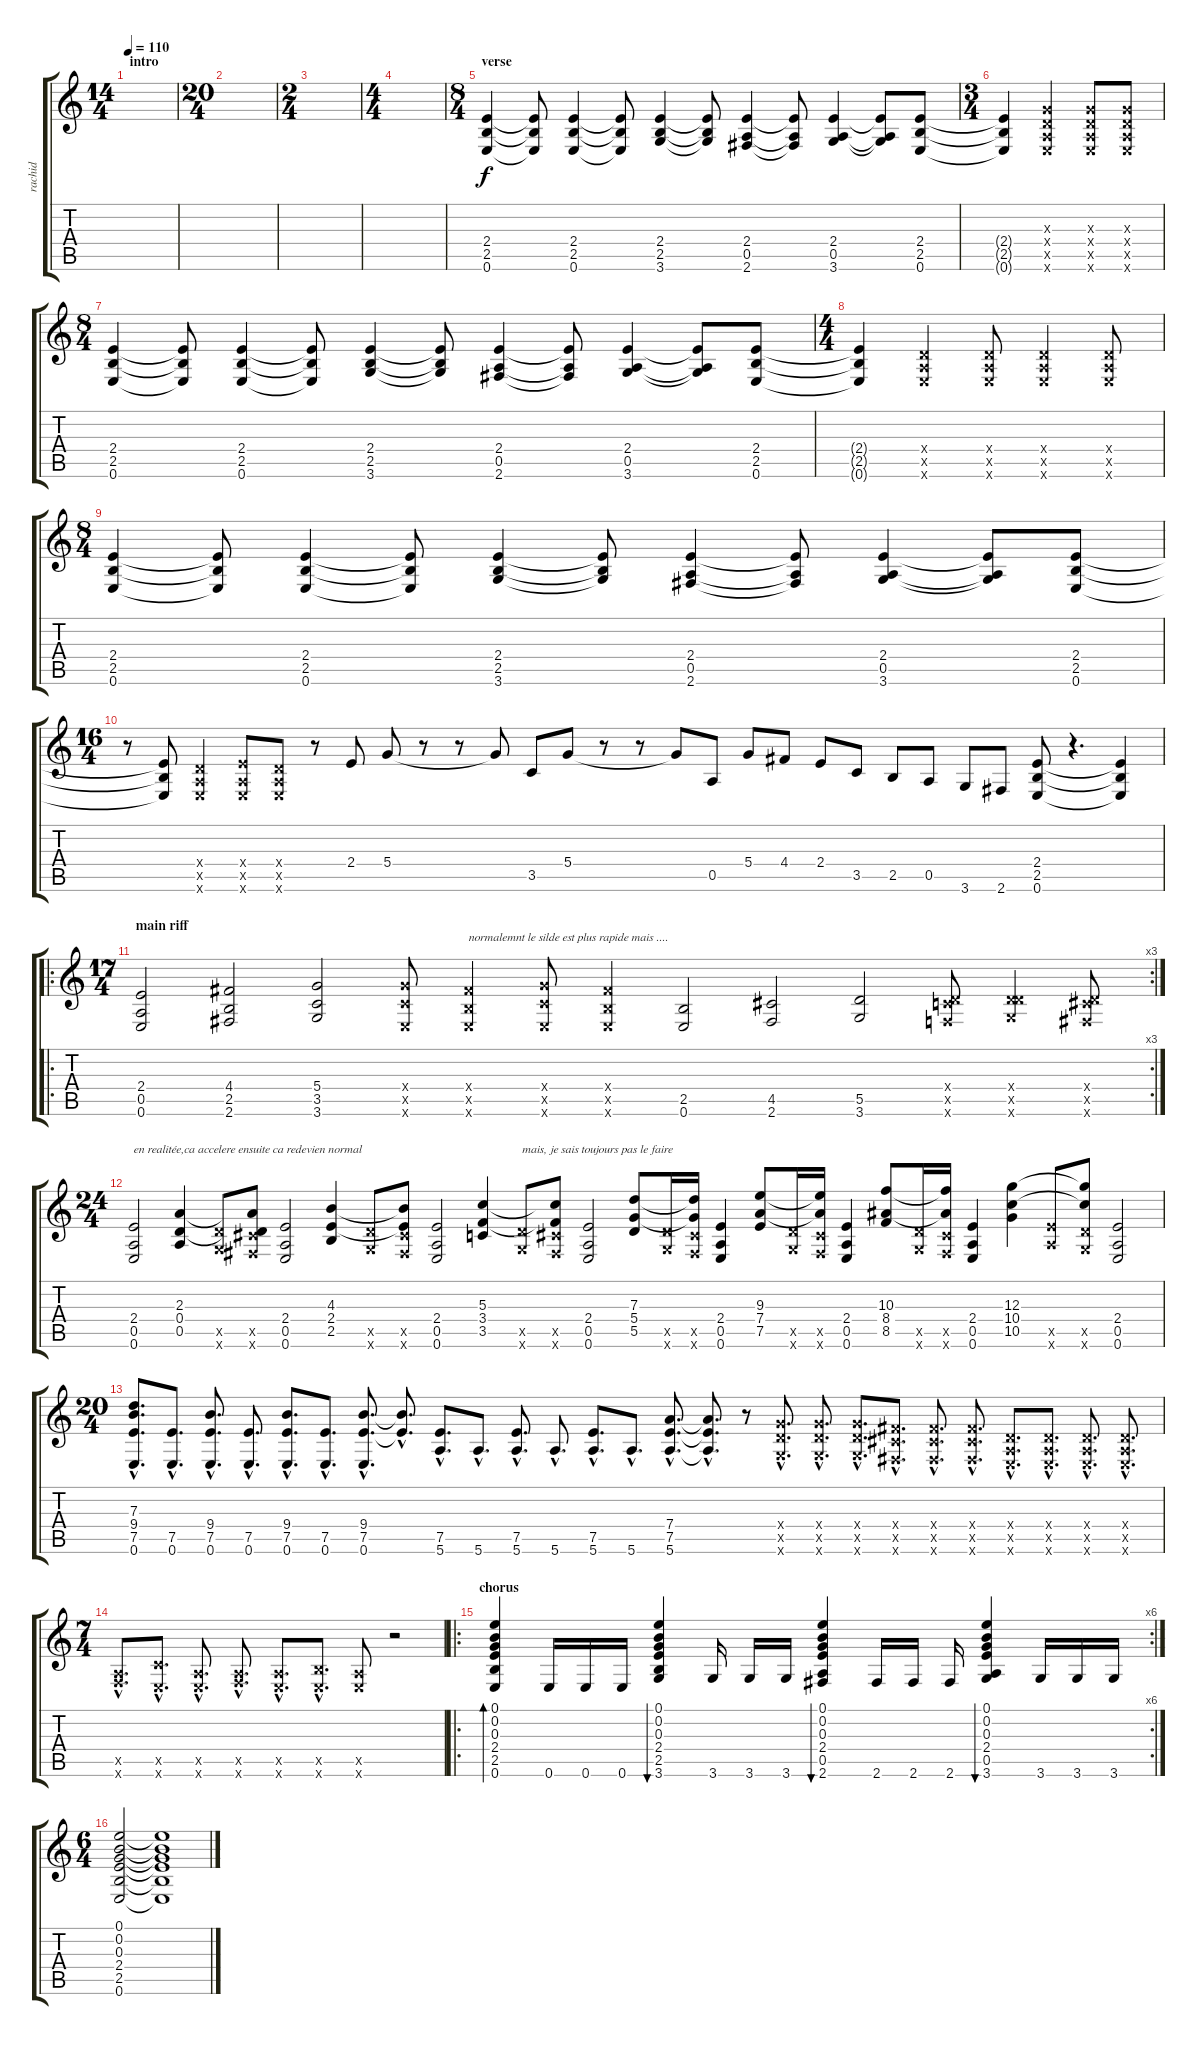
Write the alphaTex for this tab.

\track ("rachid" "rachid") {instrument distortionguitar}
\staff {score tabs}
\tuning (E4 B3 G3 D3 A2 E2) {hide}
\ts (14 4)
\section ("" "intro")
\tempo 110
\clef g2
\ks c
|
\ts (20 4)
|
\ts (2 4)
|
\ts (4 4)
|
\ts (8 4)
\section ("" "verse")
(2.4 2.5 0.6).4 (2.4{t} 2.5{t} 0.6{t}).8 (2.4 2.5 0.6).4 (2.4{t} 2.5{t} 0.6{t}).8 (2.4 2.5 3.6).4 (2.4{t} 2.5{t} 3.6{t}).8 (2.4 0.5 2.6).4 (2.4{t} 0.5{t} 2.6{t}).8 (2.4 0.5 3.6).4 (2.4{t} 0.5{t} 3.6{t}).8 (2.4 2.5 0.6).8 |
\ts (3 4)
(2.4{t} 2.5{t} 0.6{t}).4 (0.3{x} 0.4{x} 0.5{x} 0.6{x}).4 (0.3{x} 0.4{x} 0.5{x} 0.6{x}).8 (0.3{x} 0.4{x} 0.5{x} 0.6{x}).8 |
\ts (8 4)
(2.4 2.5 0.6).4 (2.4{t} 2.5{t} 0.6{t}).8 (2.4 2.5 0.6).4 (2.4{t} 2.5{t} 0.6{t}).8 (2.4 2.5 3.6).4 (2.4{t} 2.5{t} 3.6{t}).8 (2.4 0.5 2.6).4 (2.4{t} 0.5{t} 2.6{t}).8 (2.4 0.5 3.6).4 (2.4{t} 0.5{t} 3.6{t}).8 (2.4 2.5 0.6).8 |
\ts (4 4)
(2.4{t} 2.5{t} 0.6{t}).4 (0.4{x} 0.5{x} 0.6{x}).4 (0.4{x} 0.5{x} 0.6{x}).8 (0.4{x} 0.5{x} 0.6{x}).4 (0.4{x} 0.5{x} 0.6{x}).8 |
\ts (8 4)
(2.4 2.5 0.6).4 (2.4{t} 2.5{t} 0.6{t}).8 (2.4 2.5 0.6).4 (2.4{t} 2.5{t} 0.6{t}).8 (2.4 2.5 3.6).4 (2.4{t} 2.5{t} 3.6{t}).8 (2.4 0.5 2.6).4 (2.4{t} 0.5{t} 2.6{t}).8 (2.4 0.5 3.6).4 (2.4{t} 0.5{t} 3.6{t}).8 (2.4 2.5 0.6).8 |
\ts (16 4)
r.8 (2.4{t} 2.5{t} 0.6{t}).8 (0.4{x} 0.5{x} 0.6{x}).4 (2.4{x} 0.5{x} 0.6{x}).8 (0.4{x} 0.5{x} 0.6{x}).8 r.8 2.4.8 5.4.8 r.8 r.8 5.4{t}.8 3.5.8 5.4.8 r.8 r.8 5.4{t}.8 0.5.8 5.4.8 4.4.8 2.4.8 3.5.8 2.5.8 0.5.8 3.6.8 2.6.8 (2.4 2.5 0.6).8 r.4{d} (2.4{t} 2.5{t} 0.6{t}).4 |
\ro
\rc 3
\ts (17 4)
\section ("" "main riff ")
(2.4 0.5 0.6).2 (4.4 2.5 2.6).2 (5.4 3.5 3.6).2 (5.4{x} 3.5{x} 0.6{x}).8 (4.4{x} 2.5{x} 0.6{x}).4{txt "normalemnt le silde est plus rapide mais ...."} (5.4{x} 3.5{x} 0.6{x}).8 (4.4{x} 2.5{x} 0.6{x}).4 (2.5 0.6).2 (4.5 2.6).2 (5.5 3.6).2 (0.4{x} 3.5{x} 1.6{x}).8 (0.4{x} 5.5{x} 3.6{x}).4 (0.4{x} 4.5{x} 2.6{x}).8 |
\ts (24 4)
(2.4 0.5 0.6).2{txt "en realitée,ca accelere ensuite ca redevien normal"} (2.3 0.4 0.5).4 (5.5{x} 3.6{x}).8 (2.3{t} 0.4{t} 4.5{x} 2.6{x}).8 (2.4 0.5 0.6).2 (4.3 2.4 2.5).4 (5.5{x} 3.6{x}).8 (4.3{t} 2.4{t} 4.5{x} 2.6{x}).8 (2.4 0.5 0.6).2 (5.3 3.4 3.5).4 (5.5{x} 3.6{x}).8{txt "mais, je sais toujours pas le faire"} (5.3{t} 3.4{t} 4.5{x} 2.6{x}).8 (2.4 0.5 0.6).2 (7.3 5.4 5.5).8 (5.5{x} 3.6{x}).16 (7.3{t} 5.4{t} 4.5{x} 2.6{x}).16 (2.4 0.5 0.6).4 (9.3 7.4 7.5).8 (5.5{x} 3.6{x}).16 (9.3{t} 7.4{t} 4.5{x} 2.6{x}).16 (2.4 0.5 0.6).4 (10.3 8.4 8.5).8 (5.5{x} 3.6{x}).16 (10.3{t} 8.4{t} 4.5{x} 2.6{x}).16 (2.4 0.5 0.6).4 (12.3 10.4 10.5).4 (7.5{x} 5.6{x}).8 (12.3{t} 10.4{t} 5.5{x} 3.6{x}).8 (2.4 0.5 0.6).2 |
\ts (20 4)
(7.3{hac} 9.4{hac} 7.5{hac} 0.6{hac}).8{d} (7.5{hac} 0.6{hac}).8{d} (9.4{hac} 7.5{hac} 0.6{hac}).8{d} (7.5{hac} 0.6{hac}).8{d} (9.4{hac} 7.5{hac} 0.6{hac}).8{d} (7.5{hac} 0.6{hac}).8{d} (9.4{hac} 7.5{hac} 0.6{hac}).8{d} (9.4{hac t} 7.5{hac t}).8{d} (7.5{hac} 5.6{hac}).8{d} 5.6{hac}.8{d} (7.5{hac} 5.6{hac}).8{d} 5.6{hac}.8{d} (7.5{hac} 5.6{hac}).8{d} 5.6{hac}.8{d} (7.4{hac} 7.5{hac} 5.6{hac}).8{d} (7.4{hac t} 7.5{hac t} 5.6{hac t}).8{d} r.8 (5.4{hac x} 5.5{hac x} 3.6{hac x}).8{d} (5.4{hac x} 5.5{hac x} 3.6{hac x}).8{d} (5.4{hac x} 5.5{hac x} 3.6{hac x}).8{d} (4.4{hac x} 4.5{hac x} 2.6{hac x}).8{d} (4.4{hac x} 4.5{hac x} 2.6{hac x}).8{d} (4.4{hac x} 4.5{hac x} 2.6{hac x}).8{d} (0.4{hac x} 0.5{hac x} 0.6{hac x}).8{d} (0.4{hac x} 0.5{hac x} 0.6{hac x}).8{d} (0.4{hac x} 0.5{hac x} 0.6{hac x}).8{d} (0.4{hac x} 0.5{hac x} 0.6{hac x}).8{d} |
\ts (7 4)
(0.5{hac x} 1.6{hac x}).8{d} (3.5{hac x} 0.6{hac x}).8{d} (0.5{hac x} 0.6{hac x}).8{d} (0.5{hac x} 1.6{hac x}).8{d} (0.5{hac x} 0.6{hac x}).8{d} (2.5{hac x} 0.6{hac x}).8{d} (0.5{x} 0.6{x}).8 r.2 |
\ro
\rc 6
\section ("" "chorus")
(0.1 0.2 0.3 2.4 2.5 0.6).4{bd 60} 0.6.16 0.6.16 0.6.16 (0.1 0.2 0.3 2.4 2.5 3.6).4{bu 60} 3.6.16 3.6.16 3.6.16 (0.1 0.2 0.3 2.4 0.5 2.6).4{bu 60} 2.6.16 2.6.16 2.6.16 (0.1 0.2 0.3 2.4 0.5 3.6).4{bu 60} 3.6.16 3.6.16 3.6.16 |
\ts (6 4)
(0.1 0.2 0.3 2.4 2.5 0.6).2 (0.1{t} 0.2{t} 0.3{t} 2.4{t} 2.5{t} 0.6{t}).1
